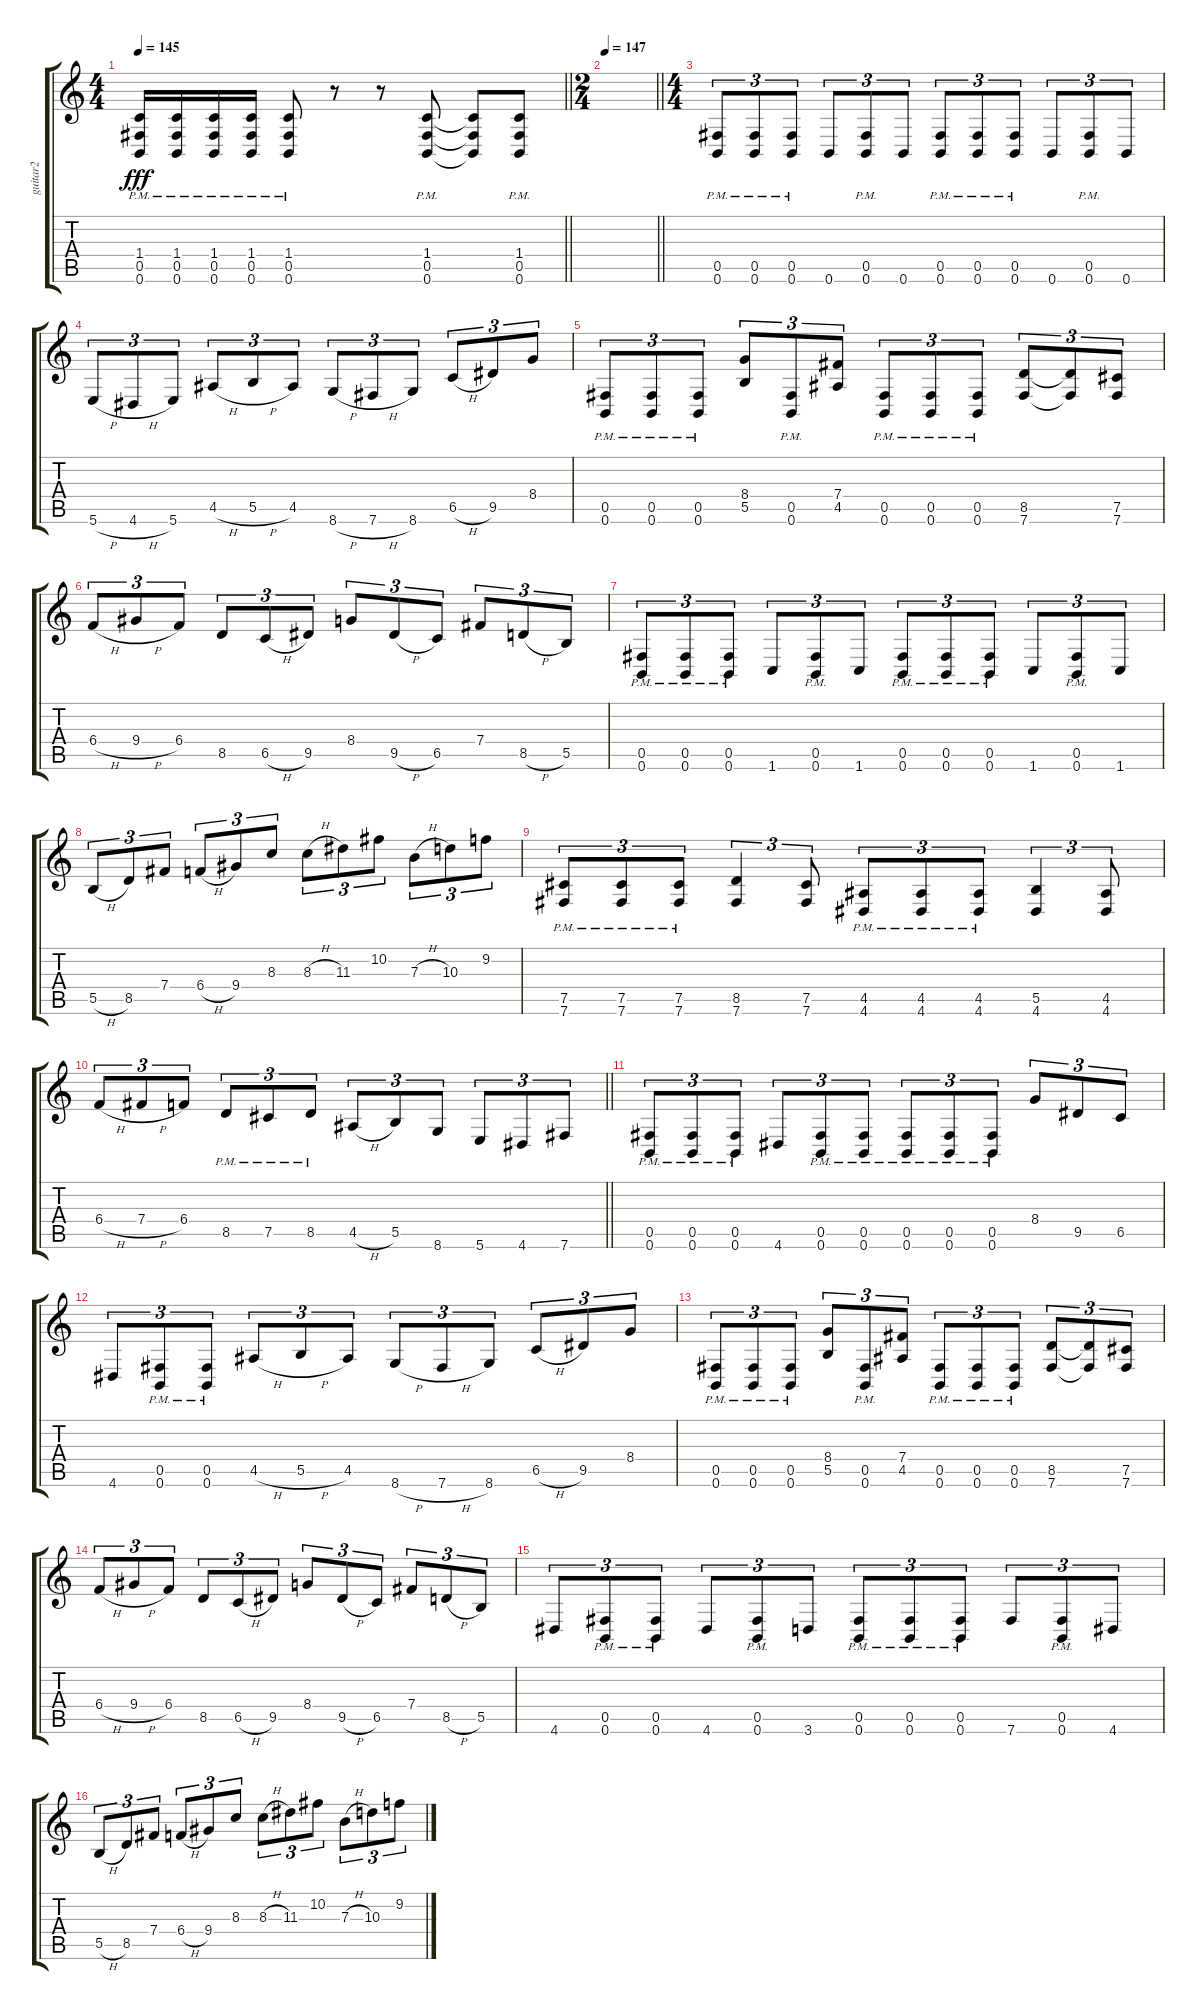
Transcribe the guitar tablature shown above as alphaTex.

\track ("guitar2" "guitar2") {instrument distortionguitar}
\staff {score tabs}
\tuning (Db4 Ab3 E3 B2 Gb2 B1) {hide}
\ts (4 4)
\tempo 145
\clef g2
\barLineRight lightlight
\ks c
(1.4{pm} 0.5{pm} 0.6{pm}).16{dy fff} (1.4{pm} 0.5{pm} 0.6{pm}).16 (1.4{pm} 0.5{pm} 0.6{pm}).16 (1.4{pm} 0.5{pm} 0.6{pm}).16 (1.4{pm} 0.5{pm} 0.6{pm}).8 r.8 r.8 (1.4{pm} 0.5{pm} 0.6{pm}).8 (1.4{t} 0.5{t} 0.6{t}).8 (1.4{pm} 0.5{pm} 0.6{pm}).8 |
\ts (2 4)
\tempo 147
\barLineRight lightlight
|
\ts (4 4)
\section ("" "")
(0.5{pm} 0.6{pm}).8{tu (3 2)} (0.5{pm} 0.6{pm}).8{tu (3 2)} (0.5{pm} 0.6{pm}).8{tu (3 2)} 0.6.8{tu (3 2)} (0.5{pm} 0.6{pm}).8{tu (3 2)} 0.6.8{tu (3 2)} (0.5{pm} 0.6{pm}).8{tu (3 2)} (0.5{pm} 0.6{pm}).8{tu (3 2)} (0.5{pm} 0.6{pm}).8{tu (3 2)} 0.6.8{tu (3 2)} (0.5{pm} 0.6{pm}).8{tu (3 2)} 0.6.8{tu (3 2)} |
5.6{h}.8{tu (3 2)} 4.6{h}.8{tu (3 2)} 5.6.8{tu (3 2)} 4.5{h}.8{tu (3 2)} 5.5{h}.8{tu (3 2)} 4.5.8{tu (3 2)} 8.6{h}.8{tu (3 2)} 7.6{h}.8{tu (3 2)} 8.6.8{tu (3 2)} 6.5{h}.8{tu (3 2)} 9.5.8{tu (3 2)} 8.4.8{tu (3 2)} |
(0.5{pm} 0.6{pm}).8{tu (3 2)} (0.5{pm} 0.6{pm}).8{tu (3 2)} (0.5{pm} 0.6{pm}).8{tu (3 2)} (8.4 5.5).8{tu (3 2)} (0.5{pm} 0.6{pm}).8{tu (3 2)} (7.4 4.5).8{tu (3 2)} (0.5{pm} 0.6{pm}).8{tu (3 2)} (0.5{pm} 0.6{pm}).8{tu (3 2)} (0.5{pm} 0.6{pm}).8{tu (3 2)} (8.5 7.6).8{tu (3 2)} (8.5{t} 7.6{t}).8{tu (3 2)} (7.5 7.6).8{tu (3 2)} |
6.4{h}.8{tu (3 2)} 9.4{h}.8{tu (3 2)} 6.4.8{tu (3 2)} 8.5.8{tu (3 2)} 6.5{h}.8{tu (3 2)} 9.5.8{tu (3 2)} 8.4.8{tu (3 2)} 9.5{h}.8{tu (3 2)} 6.5.8{tu (3 2)} 7.4.8{tu (3 2)} 8.5{h}.8{tu (3 2)} 5.5.8{tu (3 2)} |
(0.5{pm} 0.6{pm}).8{tu (3 2)} (0.5{pm} 0.6{pm}).8{tu (3 2)} (0.5{pm} 0.6{pm}).8{tu (3 2)} 1.6.8{tu (3 2)} (0.5{pm} 0.6{pm}).8{tu (3 2)} 1.6.8{tu (3 2)} (0.5{pm} 0.6{pm}).8{tu (3 2)} (0.5{pm} 0.6{pm}).8{tu (3 2)} (0.5{pm} 0.6{pm}).8{tu (3 2)} 1.6.8{tu (3 2)} (0.5{pm} 0.6{pm}).8{tu (3 2)} 1.6.8{tu (3 2)} |
5.5{h}.8{tu (3 2)} 8.5.8{tu (3 2)} 7.4.8{tu (3 2)} 6.4{h}.8{tu (3 2)} 9.4.8{tu (3 2)} 8.3.8{tu (3 2)} 8.3{h}.8{tu (3 2)} 11.3.8{tu (3 2)} 10.2.8{tu (3 2)} 7.3{h}.8{tu (3 2)} 10.3.8{tu (3 2)} 9.2.8{tu (3 2)} |
(7.5{pm} 7.6{pm}).8{tu (3 2)} (7.5{pm} 7.6{pm}).8{tu (3 2)} (7.5{pm} 7.6{pm}).8{tu (3 2)} (8.5 7.6).4{tu (3 2)} (7.5 7.6).8{tu (3 2)} (4.5{pm} 4.6{pm}).8{tu (3 2)} (4.5{pm} 4.6{pm}).8{tu (3 2)} (4.5{pm} 4.6{pm}).8{tu (3 2)} (5.5 4.6).4{tu (3 2)} (4.5 4.6).8{tu (3 2)} |
\barLineRight lightlight
6.4{h}.8{tu (3 2)} 7.4{h}.8{tu (3 2)} 6.4.8{tu (3 2)} 8.5{pm}.8{tu (3 2)} 7.5{pm}.8{tu (3 2)} 8.5{pm}.8{tu (3 2)} 4.5{h}.8{tu (3 2)} 5.5.8{tu (3 2)} 8.6.8{tu (3 2)} 5.6.8{tu (3 2)} 4.6.8{tu (3 2)} 7.6.8{tu (3 2)} |
\section ("" "")
(0.5{pm} 0.6{pm}).8{tu (3 2)} (0.5{pm} 0.6{pm}).8{tu (3 2)} (0.5{pm} 0.6{pm}).8{tu (3 2)} 4.6.8{tu (3 2)} (0.5{pm} 0.6{pm}).8{tu (3 2)} (0.5{pm} 0.6{pm}).8{tu (3 2)} (0.5{pm} 0.6{pm}).8{tu (3 2)} (0.5{pm} 0.6{pm}).8{tu (3 2)} (0.5{pm} 0.6{pm}).8{tu (3 2)} 8.4.8{tu (3 2)} 9.5.8{tu (3 2)} 6.5.8{tu (3 2)} |
4.6.8{tu (3 2)} (0.5{pm} 0.6{pm}).8{tu (3 2)} (0.5{pm} 0.6{pm}).8{tu (3 2)} 4.5{h}.8{tu (3 2)} 5.5{h}.8{tu (3 2)} 4.5.8{tu (3 2)} 8.6{h}.8{tu (3 2)} 7.6{h}.8{tu (3 2)} 8.6.8{tu (3 2)} 6.5{h}.8{tu (3 2)} 9.5.8{tu (3 2)} 8.4.8{tu (3 2)} |
(0.5{pm} 0.6{pm}).8{tu (3 2)} (0.5{pm} 0.6{pm}).8{tu (3 2)} (0.5{pm} 0.6{pm}).8{tu (3 2)} (8.4 5.5).8{tu (3 2)} (0.5{pm} 0.6{pm}).8{tu (3 2)} (7.4 4.5).8{tu (3 2)} (0.5{pm} 0.6{pm}).8{tu (3 2)} (0.5{pm} 0.6{pm}).8{tu (3 2)} (0.5{pm} 0.6{pm}).8{tu (3 2)} (8.5 7.6).8{tu (3 2)} (8.5{t} 7.6{t}).8{tu (3 2)} (7.5 7.6).8{tu (3 2)} |
6.4{h}.8{tu (3 2)} 9.4{h}.8{tu (3 2)} 6.4.8{tu (3 2)} 8.5.8{tu (3 2)} 6.5{h}.8{tu (3 2)} 9.5.8{tu (3 2)} 8.4.8{tu (3 2)} 9.5{h}.8{tu (3 2)} 6.5.8{tu (3 2)} 7.4.8{tu (3 2)} 8.5{h}.8{tu (3 2)} 5.5.8{tu (3 2)} |
4.6.8{tu (3 2)} (0.5{pm} 0.6{pm}).8{tu (3 2)} (0.5{pm} 0.6{pm}).8{tu (3 2)} 4.6.8{tu (3 2)} (0.5{pm} 0.6{pm}).8{tu (3 2)} 3.6.8{tu (3 2)} (0.5{pm} 0.6{pm}).8{tu (3 2)} (0.5{pm} 0.6{pm}).8{tu (3 2)} (0.5{pm} 0.6{pm}).8{tu (3 2)} 7.6.8{tu (3 2)} (0.5{pm} 0.6{pm}).8{tu (3 2)} 4.6.8{tu (3 2)} |
5.5{h}.8{tu (3 2)} 8.5.8{tu (3 2)} 7.4.8{tu (3 2)} 6.4{h}.8{tu (3 2)} 9.4.8{tu (3 2)} 8.3.8{tu (3 2)} 8.3{h}.8{tu (3 2)} 11.3.8{tu (3 2)} 10.2.8{tu (3 2)} 7.3{h}.8{tu (3 2)} 10.3.8{tu (3 2)} 9.2.8{tu (3 2)}
